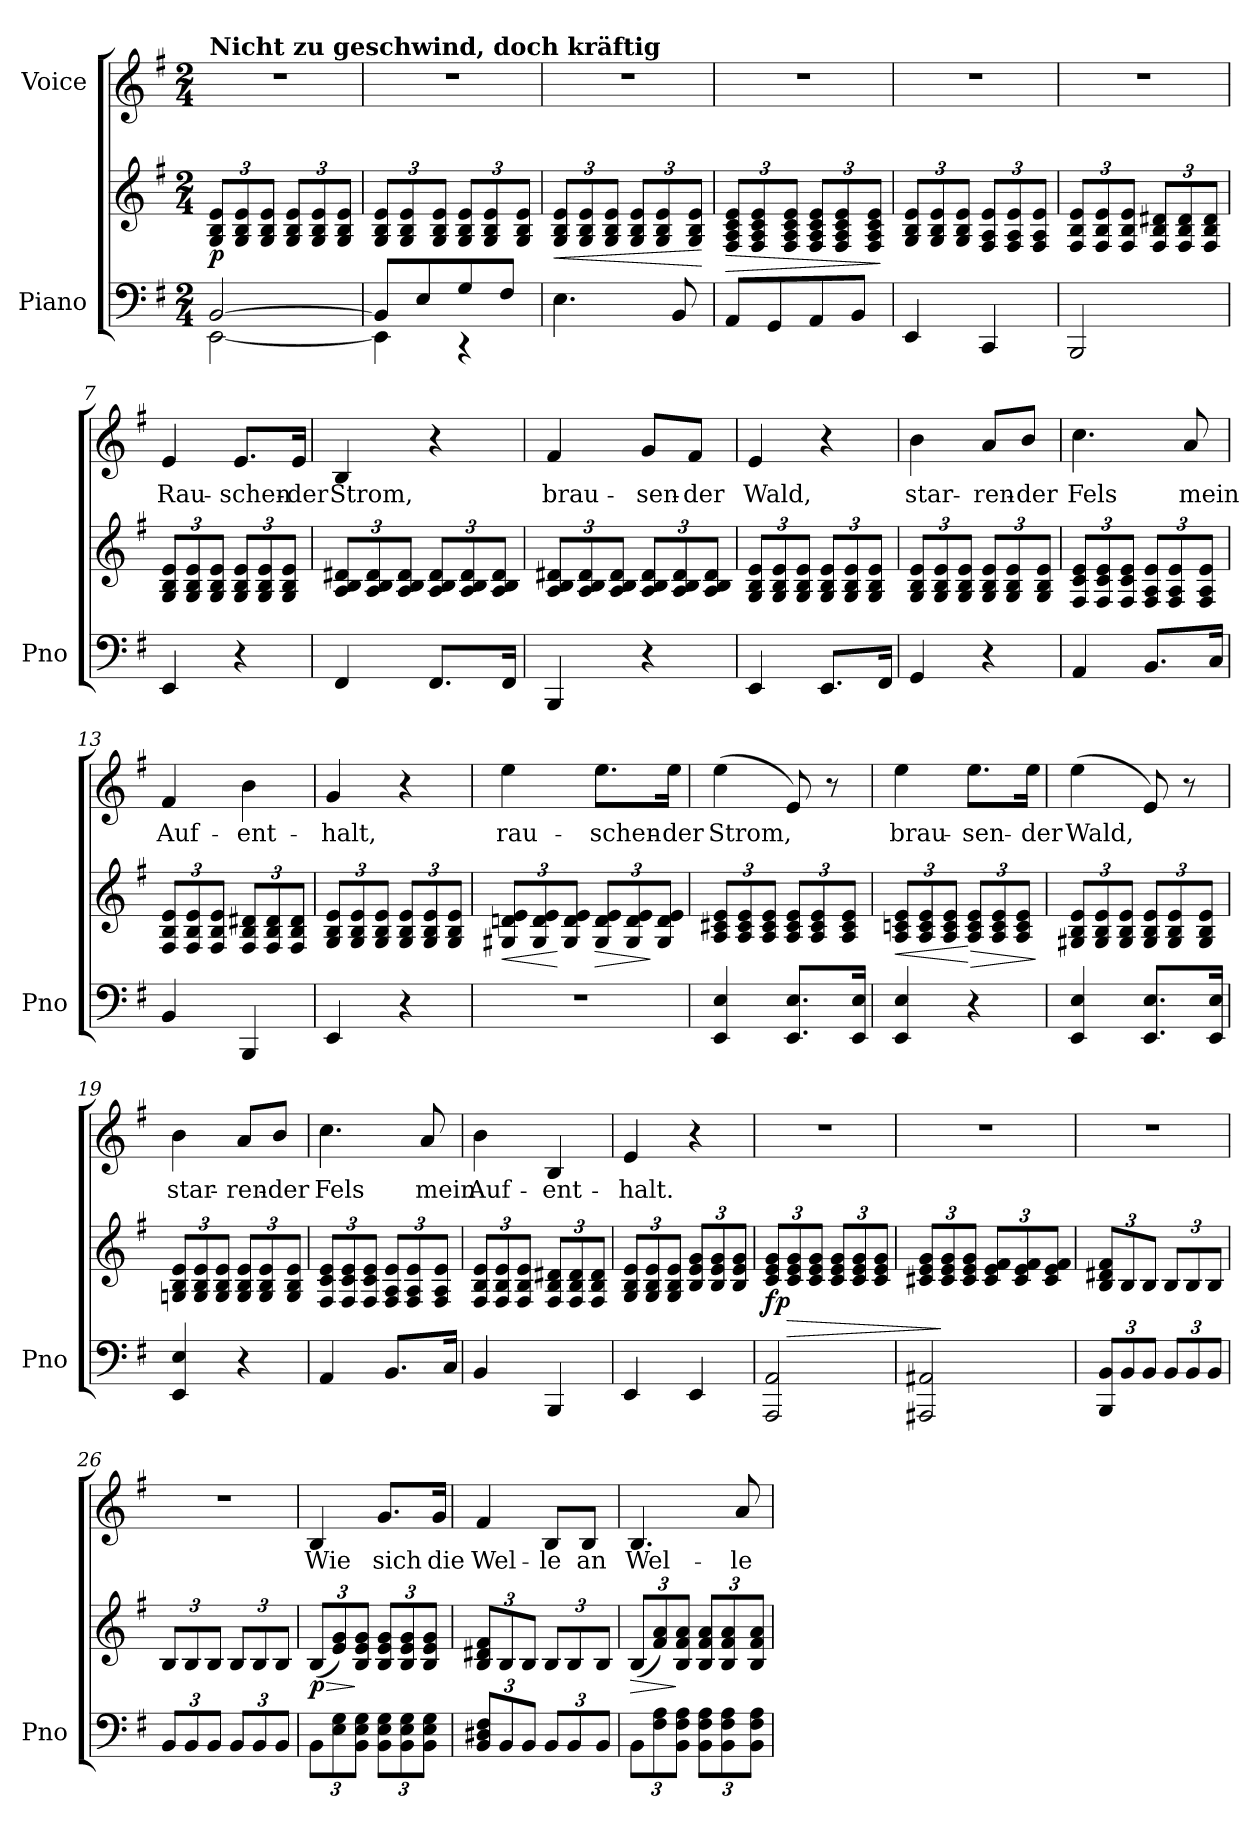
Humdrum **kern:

**kern	**kern	**dynam	**kern	**text
*part2	*part2	*part2	*part1	*part1
*staff3	*staff2	*staff2/3	*staff1	*staff1
*I"Piano	*	*	*I"Voice	*
*I'Pno	*	*	*	*
*clefF4	*clefG2	*	*clefG2	*
*k[f#]	*k[f#]	*	*k[f#]	*
*M2/4	*M2/4	*	*M2/4	*
=1	=1	=1	=1	=1
*^	*	*	*	*
*	*	*Xbrackettup	*	*	*
!	!	!	!	!LO:TX:a:B:t=Nicht zu geschwind, doch kräftig	!
!	!	!	!LO:DY:b	!	!
[2BB/	[2EE\	12G/ 12B/ 12e/L	p	2r	.
.	.	12G/ 12B/ 12e/	.	.	.
.	.	12G/ 12B/ 12e/J	.	.	.
.	.	12G/ 12B/ 12e/L	.	.	.
.	.	12G/ 12B/ 12e/	.	.	.
.	.	12G/ 12B/ 12e/J	.	.	.
=2	=2	=2	=2	=2	=2
8BB/L]	4EE\]	12G/ 12B/ 12e/L	.	2r	.
.	.	12G/ 12B/ 12e/	.	.	.
8E/	.	.	.	.	.
.	.	12G/ 12B/ 12e/J	.	.	.
8G/	4r	12G/ 12B/ 12e/L	.	.	.
.	.	12G/ 12B/ 12e/	.	.	.
8F#/J	.	.	.	.	.
.	.	12G/ 12B/ 12e/J	.	.	.
*v	*v	*	*	*	*
=3	=3	=3	=3	=3
!	!	!LO:HP:b	!	!
4.E\	12G/ 12B/ 12e/L	<	2r	.
.	12G/ 12B/ 12e/	.	.	.
.	12G/ 12B/ 12e/J	.	.	.
.	12G/ 12B/ 12e/L	.	.	.
.	12G/ 12B/ 12e/	.	.	.
8BB/	.	.	.	.
.	12G/ 12B/ 12e/J	.	.	.
.	.	[	.	.
=4	=4	=4	=4	=4
!	!	!LO:HP:b	!	!
8AA/L	12F#/ 12A/ 12c/ 12e/L	>	2r	.
.	12F#/ 12A/ 12c/ 12e/	.	.	.
8GG/	.	.	.	.
.	12F#/ 12A/ 12c/ 12e/J	.	.	.
8AA/	12F#/ 12A/ 12c/ 12e/L	.	.	.
.	12F#/ 12A/ 12c/ 12e/	.	.	.
8BB/J	.	.	.	.
.	12F#/ 12A/ 12c/ 12e/J	.	.	.
.	.	]	.	.
=5	=5	=5	=5	=5
4EE/	12G/ 12B/ 12e/L	.	2r	.
.	12G/ 12B/ 12e/	.	.	.
.	12G/ 12B/ 12e/J	.	.	.
4CC/	12F#/ 12A/ 12e/L	.	.	.
.	12F#/ 12A/ 12e/	.	.	.
.	12F#/ 12A/ 12e/J	.	.	.
!!LO:LB:g=z
=6	=6	=6	=6	=6
2BBB/	12F#/ 12B/ 12e/L	.	2r	.
.	12F#/ 12B/ 12e/	.	.	.
.	12F#/ 12B/ 12e/J	.	.	.
.	12F#/ 12B/ 12d#X/L	.	.	.
.	12F#/ 12B/ 12d#/	.	.	.
.	12F#/ 12B/ 12d#/J	.	.	.
=7	=7	=7	=7	=7
!	!	!	!	!LO:LY:b
4EE/	12G/ 12B/ 12e/L	.	4e/	Rau-
.	12G/ 12B/ 12e/	.	.	.
.	12G/ 12B/ 12e/J	.	.	.
!	!	!	!	!LO:LY:b
4r	12G/ 12B/ 12e/L	.	8.e/L	-schen-
.	12G/ 12B/ 12e/	.	.	.
.	12G/ 12B/ 12e/J	.	.	.
!	!	!	!	!LO:LY:b
.	.	.	16e/Jk	-der
=8	=8	=8	=8	=8
!	!	!	!	!LO:LY:b
4FF#/	12A/ 12B/ 12d#X/L	.	4B/	Strom,
.	12A/ 12B/ 12d#/	.	.	.
.	12A/ 12B/ 12d#/J	.	.	.
8.FF#/L	12A/ 12B/ 12d#/L	.	4r	.
.	12A/ 12B/ 12d#/	.	.	.
.	12A/ 12B/ 12d#/J	.	.	.
16FF#/Jk	.	.	.	.
=9	=9	=9	=9	=9
!	!	!	!	!LO:LY:b
4BBB/	12A/ 12B/ 12d#X/L	.	4f#/	brau-
.	12A/ 12B/ 12d#/	.	.	.
.	12A/ 12B/ 12d#/J	.	.	.
!	!	!	!	!LO:LY:b
4r	12A/ 12B/ 12d#/L	.	8g/L	-sen-
.	12A/ 12B/ 12d#/	.	.	.
!	!	!	!	!LO:LY:b
.	.	.	8f#/J	-der
.	12A/ 12B/ 12d#/J	.	.	.
=10	=10	=10	=10	=10
!	!	!	!	!LO:LY:b
4EE/	12G/ 12B/ 12e/L	.	4e/	Wald,
.	12G/ 12B/ 12e/	.	.	.
.	12G/ 12B/ 12e/J	.	.	.
8.EE/L	12G/ 12B/ 12e/L	.	4r	.
.	12G/ 12B/ 12e/	.	.	.
.	12G/ 12B/ 12e/J	.	.	.
16FF#/Jk	.	.	.	.
!!LO:LB:g=z
=11	=11	=11	=11	=11
!	!	!	!	!LO:LY:b
4GG/	12G/ 12B/ 12e/L	.	4b\	star-
.	12G/ 12B/ 12e/	.	.	.
.	12G/ 12B/ 12e/J	.	.	.
!	!	!	!	!LO:LY:b
4r	12G/ 12B/ 12e/L	.	8a/L	-ren-
.	12G/ 12B/ 12e/	.	.	.
!	!	!	!	!LO:LY:b
.	.	.	8b/J	-der
.	12G/ 12B/ 12e/J	.	.	.
=12	=12	=12	=12	=12
!	!	!	!	!LO:LY:b
4AA/	12F#/ 12c/ 12e/L	.	4.cc\	Fels
.	12F#/ 12c/ 12e/	.	.	.
.	12F#/ 12c/ 12e/J	.	.	.
8.BB/L	12F#/ 12A/ 12e/L	.	.	.
.	12F#/ 12A/ 12e/	.	.	.
!	!	!	!	!LO:LY:b
.	.	.	8a/	mein
.	12F#/ 12A/ 12e/J	.	.	.
16C/Jk	.	.	.	.
=13	=13	=13	=13	=13
!	!	!	!	!LO:LY:b
4BB/	12F#/ 12B/ 12e/L	.	4f#/	Auf-
.	12F#/ 12B/ 12e/	.	.	.
.	12F#/ 12B/ 12e/J	.	.	.
!	!	!	!	!LO:LY:b
4BBB/	12F#/ 12B/ 12d#X/L	.	4b\	-ent-
.	12F#/ 12B/ 12d#/	.	.	.
.	12F#/ 12B/ 12d#/J	.	.	.
=14	=14	=14	=14	=14
!	!	!	!	!LO:LY:b
4EE/	12G/ 12B/ 12e/L	.	4g/	-halt,
.	12G/ 12B/ 12e/	.	.	.
.	12G/ 12B/ 12e/J	.	.	.
4r	12G/ 12B/ 12e/L	.	4r	.
.	12G/ 12B/ 12e/	.	.	.
.	12G/ 12B/ 12e/J	.	.	.
=15	=15	=15	=15	=15
!	!	!LO:HP:b	!	!LO:LY:b
2r	12G#X/ 12dn/ 12e/L	<	4ee\	rau-
.	12G#/ 12d/ 12e/	.	.	.
.	12G#/ 12d/ 12e/J	[	.	.
!	!	!LO:HP:b	!	!LO:LY:b
.	12G#/ 12d/ 12e/L	>	8.ee\L	-schen-
.	12G#/ 12d/ 12e/	.	.	.
.	12G#/ 12d/ 12e/J	]	.	.
!	!	!	!	!LO:LY:b
.	.	.	16ee\Jk	-der
=16	=16	=16	=16	=16
!	!	!	!	!LO:LY:b
4EE/ 4E/	12A/ 12c#X/ 12e/L	.	(>4ee\	Strom,
.	12A/ 12c#/ 12e/	.	.	.
.	12A/ 12c#/ 12e/J	.	.	.
8.EE/ 8.E/L	12A/ 12c#/ 12e/L	.	8e/)	.
.	12A/ 12c#/ 12e/	.	.	.
.	.	.	8r	.
.	12A/ 12c#/ 12e/J	.	.	.
16EE/ 16E/Jk	.	.	.	.
!!LO:LB:g=z
=17	=17	=17	=17	=17
!	!	!LO:HP:b	!	!LO:LY:b
4EE/ 4E/	12A/ 12cn/ 12e/L	<	4ee\	brau-
.	12A/ 12c/ 12e/	.	.	.
.	12A/ 12c/ 12e/J	.	.	.
!	!	!LO:HP:n=1:b	!	!LO:LY:b
4r	12A/ 12c/ 12e/L	[ >	8.ee\L	-sen-
.	12A/ 12c/ 12e/	.	.	.
.	12A/ 12c/ 12e/J	.	.	.
!	!	!	!	!LO:LY:b
.	.	.	16ee\Jk	-der
.	.	]	.	.
=18	=18	=18	=18	=18
!	!	!	!	!LO:LY:b
4EE/ 4E/	12G#X/ 12B/ 12e/L	.	(>4ee\	Wald,
.	12G#/ 12B/ 12e/	.	.	.
.	12G#/ 12B/ 12e/J	.	.	.
8.EE/ 8.E/L	12G#/ 12B/ 12e/L	.	8e/)	.
.	12G#/ 12B/ 12e/	.	.	.
.	.	.	8r	.
.	12G#/ 12B/ 12e/J	.	.	.
16EE/ 16E/Jk	.	.	.	.
=19	=19	=19	=19	=19
!	!	!	!	!LO:LY:b
4EE/ 4E/	12Gn/ 12B/ 12e/L	.	4b\	star-
.	12G/ 12B/ 12e/	.	.	.
.	12G/ 12B/ 12e/J	.	.	.
!	!	!	!	!LO:LY:b
4r	12G/ 12B/ 12e/L	.	8a/L	-ren-
.	12G/ 12B/ 12e/	.	.	.
!	!	!	!	!LO:LY:b
.	.	.	8b/J	-der
.	12G/ 12B/ 12e/J	.	.	.
=20	=20	=20	=20	=20
!	!	!	!	!LO:LY:b
4AA/	12F#/ 12c/ 12e/L	.	4.cc\	Fels
.	12F#/ 12c/ 12e/	.	.	.
.	12F#/ 12c/ 12e/J	.	.	.
8.BB/L	12F#/ 12A/ 12e/L	.	.	.
.	12F#/ 12A/ 12e/	.	.	.
!	!	!	!	!LO:LY:b
.	.	.	8a/	mein
.	12F#/ 12A/ 12e/J	.	.	.
16C/Jk	.	.	.	.
=21	=21	=21	=21	=21
!	!	!	!	!LO:LY:b
4BB/	12F#/ 12B/ 12e/L	.	4b\	Auf-
.	12F#/ 12B/ 12e/	.	.	.
.	12F#/ 12B/ 12e/J	.	.	.
!	!	!	!	!LO:LY:b
4BBB/	12F#/ 12B/ 12d#X/L	.	4B/	-ent-
.	12F#/ 12B/ 12d#/	.	.	.
.	12F#/ 12B/ 12d#/J	.	.	.
=22	=22	=22	=22	=22
!	!	!	!	!LO:LY:b
4EE/	12G/ 12B/ 12e/L	.	4e/	-halt.
.	12G/ 12B/ 12e/	.	.	.
.	12G/ 12B/ 12e/J	.	.	.
4EE/	12B/ 12e/ 12g/L	.	4r	.
.	12B/ 12e/ 12g/	.	.	.
.	12B/ 12e/ 12g/J	.	.	.
!!LO:PB:g=z
=23	=23	=23	=23	=23
!	!	!LO:DY:b	!	!
2AAA/ 2AA/	12c/ 12e/ 12g/L	fp	2r	.
!	!	!LO:HP:b	!	!
.	12c/ 12e/ 12g/	>	.	.
.	12c/ 12e/ 12g/J	.	.	.
.	12c/ 12e/ 12g/L	.	.	.
.	12c/ 12e/ 12g/	.	.	.
.	12c/ 12e/ 12g/J	.	.	.
=24	=24	=24	=24	=24
2AAA#X/ 2AA#X/	12c#X/ 12e/ 12g/L	.	2r	.
.	12c#/ 12e/ 12g/	]	.	.
.	12c#/ 12e/ 12g/J	.	.	.
.	12c#/ 12e/ 12f#/L	.	.	.
.	12c#/ 12e/ 12f#/	.	.	.
.	12c#/ 12e/ 12f#/J	.	.	.
=25	=25	=25	=25	=25
*Xbrackettup	*	*	*	*
12BBB/ 12BB/L	12B/ 12d#X/ 12f#/L	.	2r	.
12BB/	12B/	.	.	.
12BB/J	12B/J	.	.	.
12BB/L	12B/L	.	.	.
12BB/	12B/	.	.	.
12BB/J	12B/J	.	.	.
=26	=26	=26	=26	=26
12BB/L	12B/L	.	2r	.
12BB/	12B/	.	.	.
12BB/J	12B/J	.	.	.
12BB/L	12B/L	.	.	.
12BB/	12B/	.	.	.
12BB/J	12B/J	.	.	.
=27	=27	=27	=27	=27
!	!	!LO:HP:b	!	!LO:LY:b
!	!	!LO:DY:n=1:b	!	!
12BB\L	(<12B/L	> p	4B/	Wie
12E\ 12G\	12e/ 12g/)	.	.	.
12BB\ 12E\ 12G\J	12B/ 12e/ 12g/J	]	.	.
!	!	!	!	!LO:LY:b
12BB\ 12E\ 12G\L	12B/ 12e/ 12g/L	.	8.g/L	sich
12BB\ 12E\ 12G\	12B/ 12e/ 12g/	.	.	.
12BB\ 12E\ 12G\J	12B/ 12e/ 12g/J	.	.	.
!	!	!	!	!LO:LY:b
.	.	.	16g/Jk	die
=28	=28	=28	=28	=28
!	!	!	!	!LO:LY:b
12BB/ 12D#X/ 12F#/L	12B/ 12d#X/ 12f#/L	.	4f#/	Wel-
12BB/	12B/	.	.	.
12BB/J	12B/J	.	.	.
!	!	!	!	!LO:LY:b
12BB/L	12B/L	.	8B/L	-le
12BB/	12B/	.	.	.
!	!	!	!	!LO:LY:b
.	.	.	8B/J	an
12BB/J	12B/J	.	.	.
!!LO:LB:g=z
=29	=29	=29	=29	=29
!	!	!LO:HP:b	!	!LO:LY:b
12BB\L	(<12B/L	>	4.B/	Wel-
12F#\ 12A\	12f#/ 12a/)	.	.	.
12BB\ 12F#\ 12A\J	12B/ 12f#/ 12a/J	]	.	.
12BB\ 12F#\ 12A\L	12B/ 12f#/ 12a/L	.	.	.
12BB\ 12F#\ 12A\	12B/ 12f#/ 12a/	.	.	.
!	!	!	!	!LO:LY:b
.	.	.	8a/	-le
12BB\ 12F#\ 12A\J	12B/ 12f#/ 12a/J	.	.	.
=	=	=	=	=
*-	*-	*-	*-	*-
